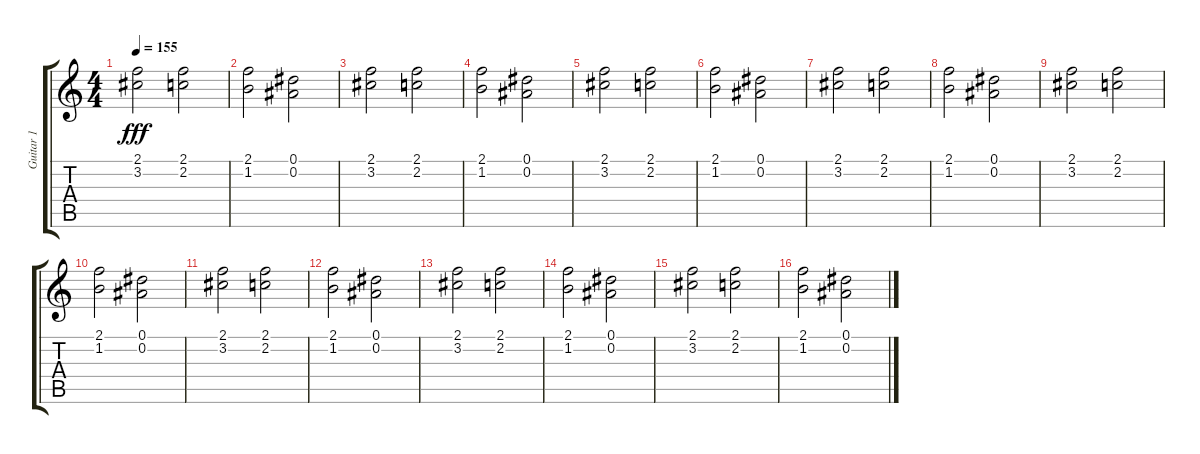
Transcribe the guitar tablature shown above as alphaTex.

\track ("Guitar 1" "Guitar 1") {instrument electricguitarclean}
\staff {score tabs}
\tuning (Eb4 Bb3 Gb3 Db3 Ab2 Eb2) {hide}
\ts (4 4)
\tempo 155
\clef g2
\ks c
(2.1 3.2).2{dy fff} (2.1 2.2).2 |
(2.1 1.2).2 (0.1 0.2).2 |
(2.1 3.2).2 (2.1 2.2).2 |
(2.1 1.2).2 (0.1 0.2).2 |
(2.1 3.2).2 (2.1 2.2).2 |
(2.1 1.2).2 (0.1 0.2).2 |
(2.1 3.2).2 (2.1 2.2).2 |
(2.1 1.2).2 (0.1 0.2).2 |
(2.1 3.2).2 (2.1 2.2).2 |
(2.1 1.2).2 (0.1 0.2).2 |
(2.1 3.2).2 (2.1 2.2).2 |
(2.1 1.2).2 (0.1 0.2).2 |
(2.1 3.2).2 (2.1 2.2).2 |
(2.1 1.2).2 (0.1 0.2).2 |
(2.1 3.2).2 (2.1 2.2).2 |
(2.1 1.2).2 (0.1 0.2).2
